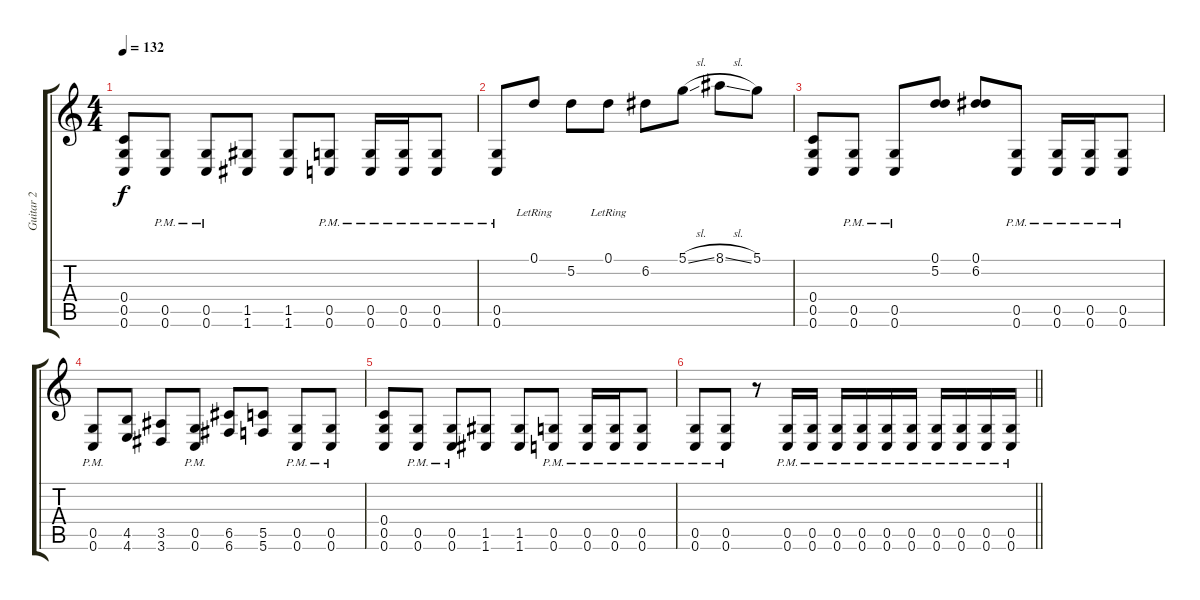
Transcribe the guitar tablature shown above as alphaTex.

\track ("Guitar 2" "Guitar 2") {instrument distortionguitar}
\staff {score tabs}
\tuning (D4 A3 F3 C3 G2 C2) {hide}
\ts (4 4)
\tempo 132
\clef g2
\ks c
(0.4 0.5 0.6).8{dy f} (0.5{pm} 0.6{pm}).8 (0.5{pm} 0.6{pm}).8 (1.5 1.6).8 (1.5 1.6).8 (0.5{pm} 0.6{pm}).8 (0.5{pm} 0.6{pm}).16 (0.5{pm} 0.6{pm}).16 (0.5{pm} 0.6{pm}).8 |
(0.5{pm} 0.6{pm}).8 0.1{lr}.8 5.2.8 0.1{lr}.8 6.2.8 5.1{sl}.8 8.1{sl}.8 5.1.8 |
(0.4 0.5 0.6).8 (0.5{pm} 0.6{pm}).8 (0.5{pm} 0.6{pm}).8 (0.1 5.2).8 (0.1 6.2).8 (0.5{pm} 0.6{pm}).8 (0.5{pm} 0.6{pm}).16 (0.5{pm} 0.6{pm}).16 (0.5{pm} 0.6{pm}).8 |
(0.5{pm} 0.6{pm}).8 (4.5 4.6).8 (3.5 3.6).8 (0.5{pm} 0.6{pm}).8 (6.5 6.6).8 (5.5 5.6).8 (0.5{pm} 0.6{pm}).8 (0.5{pm} 0.6{pm}).8 |
(0.4 0.5 0.6).8 (0.5{pm} 0.6{pm}).8 (0.5{pm} 0.6{pm}).8 (1.5 1.6).8 (1.5 1.6).8 (0.5{pm} 0.6{pm}).8 (0.5{pm} 0.6{pm}).16 (0.5{pm} 0.6{pm}).16 (0.5{pm} 0.6{pm}).8 |
\barLineRight lightlight
(0.5{pm} 0.6{pm}).8 (0.5{pm} 0.6{pm}).8 r.8 (0.5{pm} 0.6{pm}).16 (0.5{pm} 0.6{pm}).16 (0.5{pm} 0.6{pm}).16 (0.5{pm} 0.6{pm}).16 (0.5{pm} 0.6{pm}).16 (0.5{pm} 0.6{pm}).16 (0.5{pm} 0.6{pm}).16 (0.5{pm} 0.6{pm}).16 (0.5{pm} 0.6{pm}).16 (0.5{pm} 0.6{pm}).16
